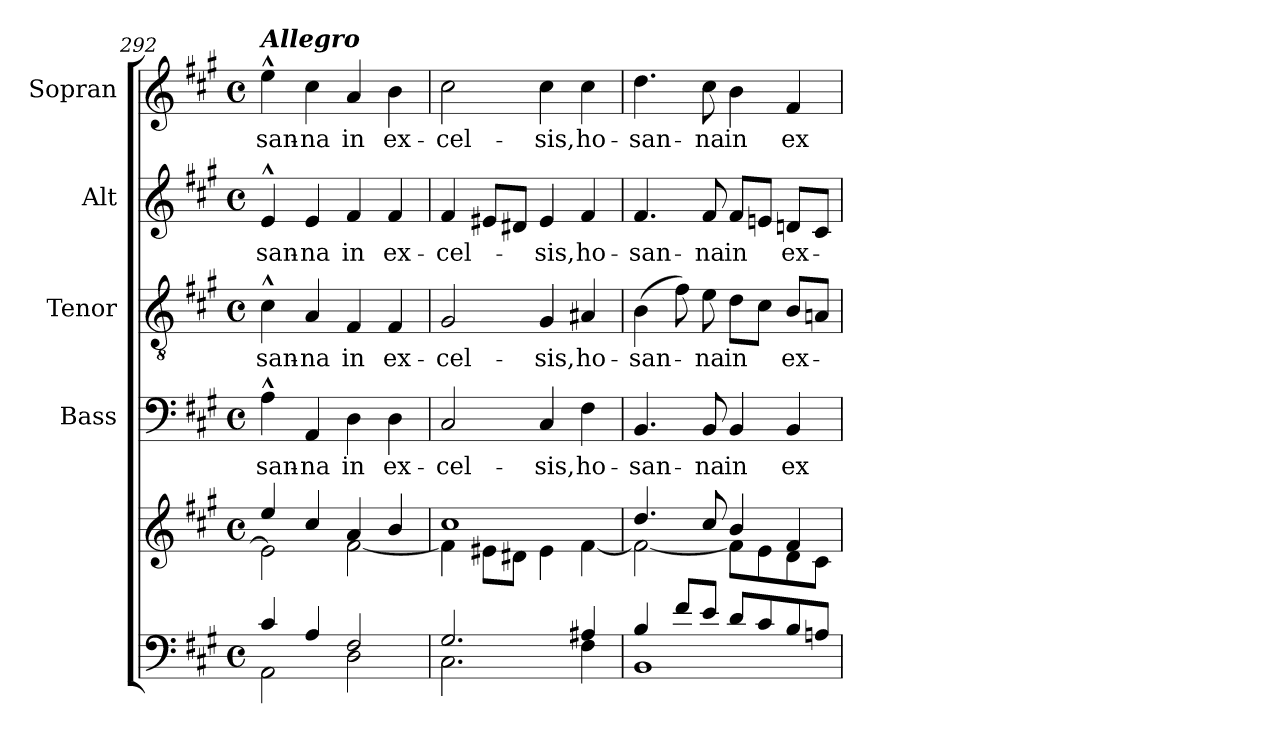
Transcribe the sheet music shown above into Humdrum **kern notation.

**kern	**kern	**kern	**text	**kern	**text	**kern	**text	**kern	**text
*part5	*part5	*part4	*part4	*part3	*part3	*part2	*part2	*part1	*part1
*staff6	*staff5	*staff4	*staff4	*staff3	*staff3	*staff2	*staff2	*staff1	*staff1
*	*	*I"Bass	*	*I"Tenor	*	*I"Alt	*	*I"Sopran	*
*	*	*I'B.	*	*I'T.	*	*I'A.	*	*I'S.	*
*clefF4	*clefG2	*clefF4	*	*clefGv2	*	*clefG2	*	*clefG2	*
*k[f#c#g#]	*k[f#c#g#]	*k[f#c#g#]	*	*k[f#c#g#]	*	*k[f#c#g#]	*	*k[f#c#g#]	*
*A:	*A:	*A:	*	*A:	*	*A:	*	*A:	*
*M4/4	*M4/4	*M4/4	*	*M4/4	*	*M4/4	*	*M4/4	*
*met(c)	*met(c)	*met(c)	*	*met(c)	*	*met(c)	*	*met(c)	*
=292	=292	=292	=292	=292	=292	=292	=292	=292	=292
*^	*^	*	*	*	*	*	*	*	*
!	!	!	!	!	!	!	!	!	!	!LO:TX:a:Bi:t=Allegro	!
!	!	!	!	!	!LO:LY:b	!	!LO:LY:b	!	!LO:LY:b	!	!LO:LY:b
4c#/	2AA\	4ee/	2e\]	4A^^>\	-san-	4c#^^>\	-san-	4e^^>/	-san-	4ee^^>\	-san-
!	!	!	!	!	!LO:LY:b	!	!LO:LY:b	!	!LO:LY:b	!	!LO:LY:b
4A/	.	4cc#/	.	4AA/	-na	4A/	-na	4e/	-na	4cc#\	-na
!	!	!	!	!	!LO:LY:b	!	!LO:LY:b	!	!LO:LY:b	!	!LO:LY:b
2F#/	2D\	4a/	[<2f#\	4D\	in	4F#/	in	4f#/	in	4a/	in
!	!	!	!	!	!LO:LY:b	!	!LO:LY:b	!	!LO:LY:b	!	!LO:LY:b
.	.	4b/	.	4D\	ex-	4F#/	ex-	4f#/	ex-	4b\	ex-
!!LO:PB:g=z
=293	=293	=293	=293	=293	=293	=293	=293	=293	=293	=293	=293
!	!	!	!	!	!LO:LY:b	!	!LO:LY:b	!	!LO:LY:b	!	!LO:LY:b
2.G#/	2.C#\	1cc#	4f#\]	2C#/	-cel-	2G#/	-cel-	4f#/	-cel-	2cc#\	-cel-
.	.	.	8e#X\L	.	.	.	.	8e#X/L	.	.	.
.	.	.	8d#X\J	.	.	.	.	8d#X/J	.	.	.
!	!	!	!	!	!LO:LY:b	!	!LO:LY:b	!	!LO:LY:b	!	!LO:LY:b
.	.	.	4e#\	4C#/	-sis,	4G#/	-sis,	4e#/	-sis,	4cc#\	-sis,
!	!	!	!	!	!LO:LY:b	!	!LO:LY:b	!	!LO:LY:b	!	!LO:LY:b
4A#X/	4F#\	.	[<4f#\	4F#\	ho-	4A#X/	ho-	4f#/	ho-	4cc#\	ho-
=294	=294	=294	=294	=294	=294	=294	=294	=294	=294	=294	=294
!	!	!	!	!	!LO:LY:b	!	!LO:LY:b	!	!LO:LY:b	!	!LO:LY:b
4B/	1BB	4.dd/	2f#\_	4.BB/	-san-	(>4B\	-san-	4.f#/	-san-	4.dd\	-san-
8f#/L	.	.	.	.	.	8f#\)	.	.	.	.	.
!	!	!	!	!	!LO:LY:b	!	!LO:LY:b	!	!LO:LY:b	!	!LO:LY:b
8e/J	.	8cc#/	.	8BB/	-na	8e\	-na	8f#/	-na	8cc#\	-na
!	!	!	!	!	!LO:LY:b	!	!LO:LY:b	!	!LO:LY:b	!	!LO:LY:b
8d/L	.	4b/	8f#\L]	4BB/	in	8d\L	in	8f#/L	in	4b\	in
8c#/	.	.	8e\	.	.	8c#\J	.	8en/J	.	.	.
!	!	!	!	!	!LO:LY:b	!	!LO:LY:b	!	!LO:LY:b	!	!LO:LY:b
8B/	.	4f#/	8d\	4BB/	ex-	8B/L	ex-	8dn/L	ex-	4f#/	ex-
8An/J	.	.	8c#\J	.	.	8An/J	.	8c#/J	.	.	.
*v	*v	*	*	*	*	*	*	*	*	*	*
*	*v	*v	*	*	*	*	*	*	*	*
=	=	=	=	=	=	=	=	=	=
*-	*-	*-	*-	*-	*-	*-	*-	*-	*-
